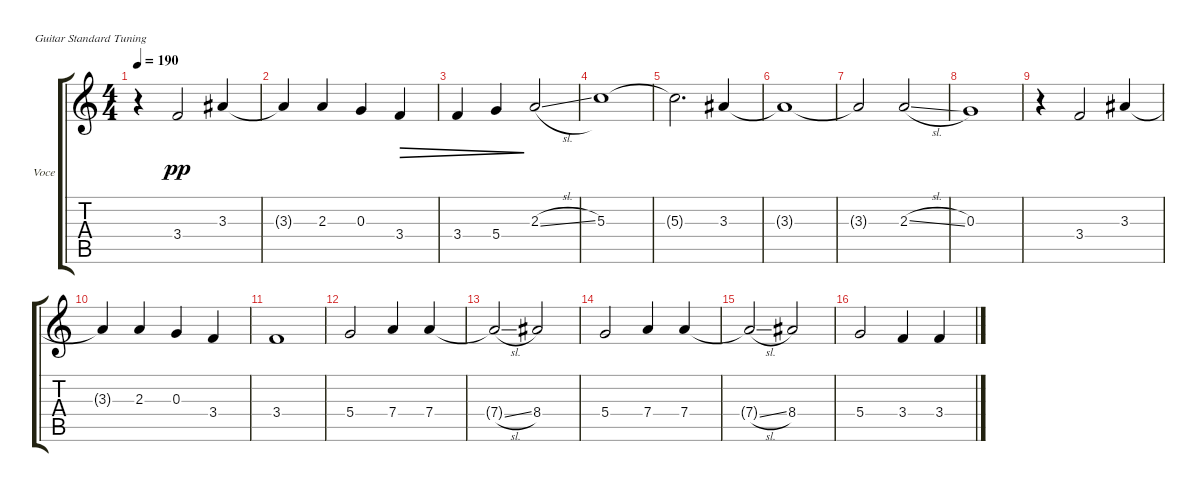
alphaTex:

\defaultSystemsLayout 4
\bracketExtendMode groupsimilarinstruments
\firstSystemTrackNameOrientation horizontal
\otherSystemsTrackNameOrientation horizontal
\track ("Cantato" "Voce") {instrument acousticguitarsteel}
\staff {score tabs}
\tuning (E4 B3 G3 D3 A2 E2)
\ts (4 4)
\tempo 190
\clef g2
\scale
0.333333
\ks c
r.4{dy pp} 3.4.2 3.3.4 |
\scale
0.333333 3.3{t}.4 2.3.4 0.3.4 3.4.4{dec} |
\scale
0.333333 3.4.4{dec} 5.4.4{dec} 2.3{sl}.2 |
\scale
0.333333 5.3.1 |
\scale
0.333333 5.3{t}.2{d} 3.3.4 |
\scale
0.333333 3.3{t}.1 |
\scale
0.333333 3.3{t}.2 2.3{sl}.2 |
\scale
0.333333 0.3.1 |
\scale
0.333333 r.4 3.4.2 3.3.4 |
\scale
0.333333 3.3{t}.4 2.3.4 0.3.4 3.4.4 |
\scale
0.333333 3.4.1 |
\scale
0.333333 5.4.2 7.4.4 7.4.4 |
\scale
0.333333 7.4{sl t}.2 8.4.2 |
\scale
0.333333 5.4.2 7.4.4 7.4.4 |
\scale
0.333333 7.4{sl t}.2 8.4.2 |
\scale
0.333333 5.4.2 3.4.4 3.4.4
